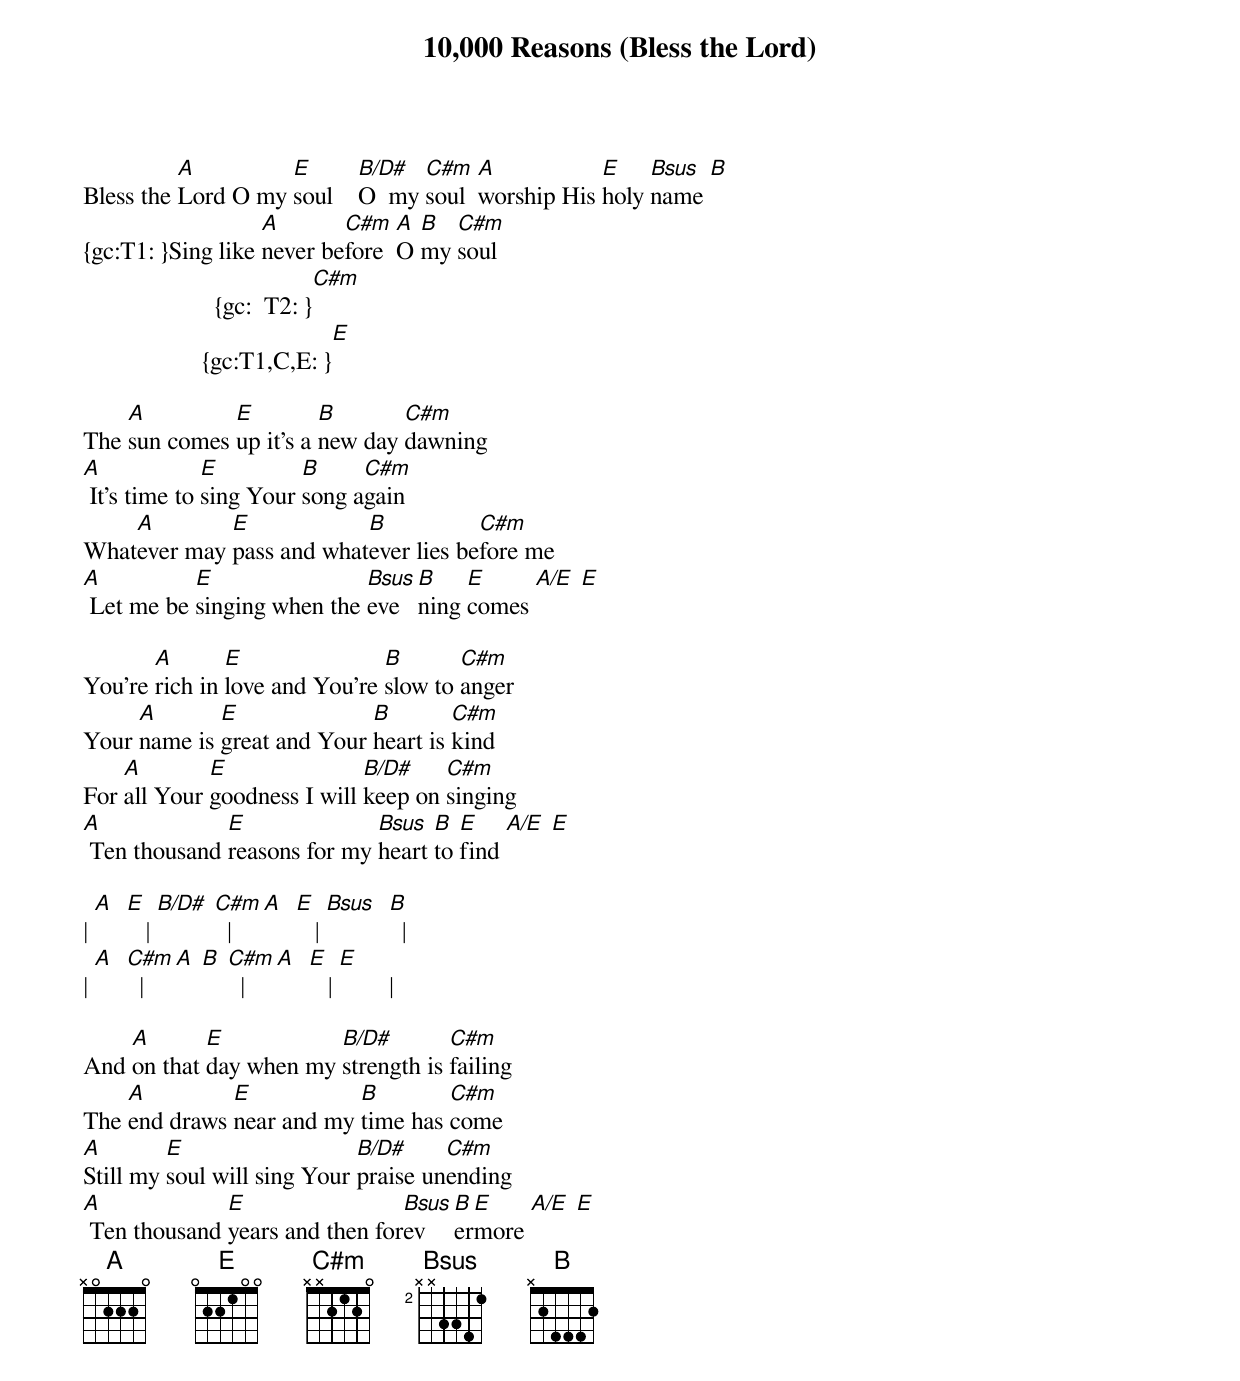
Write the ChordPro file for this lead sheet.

{title: 10,000 Reasons (Bless the Lord)}
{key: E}
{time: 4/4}
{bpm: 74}
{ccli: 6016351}
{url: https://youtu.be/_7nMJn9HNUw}
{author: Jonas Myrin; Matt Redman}
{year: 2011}
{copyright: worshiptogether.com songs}

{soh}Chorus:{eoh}
Bless the [A]Lord O my [E]soul    [B/D#]O  my [C#m]soul  [A]worship His [E]holy [Bsus]name [B]
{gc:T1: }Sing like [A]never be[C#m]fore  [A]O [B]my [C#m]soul
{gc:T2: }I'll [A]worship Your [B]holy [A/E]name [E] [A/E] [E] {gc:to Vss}
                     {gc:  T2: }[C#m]
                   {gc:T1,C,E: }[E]

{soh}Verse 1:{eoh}
The [A]sun comes [E]up it's a [B]new day [C#m]dawning
[A] It's time to [E]sing Your [B]song a[C#m]gain
What[A]ever may [E]pass and what[B]ever lies be[C#m]fore me
[A] Let me be [E]singing when the [Bsus]eve[B]ning [E]comes [A/E] [E]

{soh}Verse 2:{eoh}
You're [A]rich in [E]love and You're [B]slow to [C#m]anger
Your [A]name is [E]great and Your [B]heart is [C#m]kind
For [A]all Your [E]goodness I will [B/D#]keep on [C#m]singing
[A] Ten thousand [E]reasons for my [Bsus]heart [B]to [E]find [A/E] [E]

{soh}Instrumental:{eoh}
| [A]  [E]   | [B/D#] [C#m]  | [A]  [E]   | [Bsus]  [B]  |
| [A]  [C#m]  | [A] [B] [C#m]  | [A]  [E]   | [E]        |

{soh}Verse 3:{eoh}
And [A]on that [E]day when my [B/D#]strength is [C#m]failing
The [A]end draws [E]near and my [B]time has [C#m]come
[A]Still my [E]soul will sing Your [B/D#]praise un[C#m]ending
[A] Ten thousand [E]years and then for[Bsus]ev[B]er[E]more [A/E] [E]
